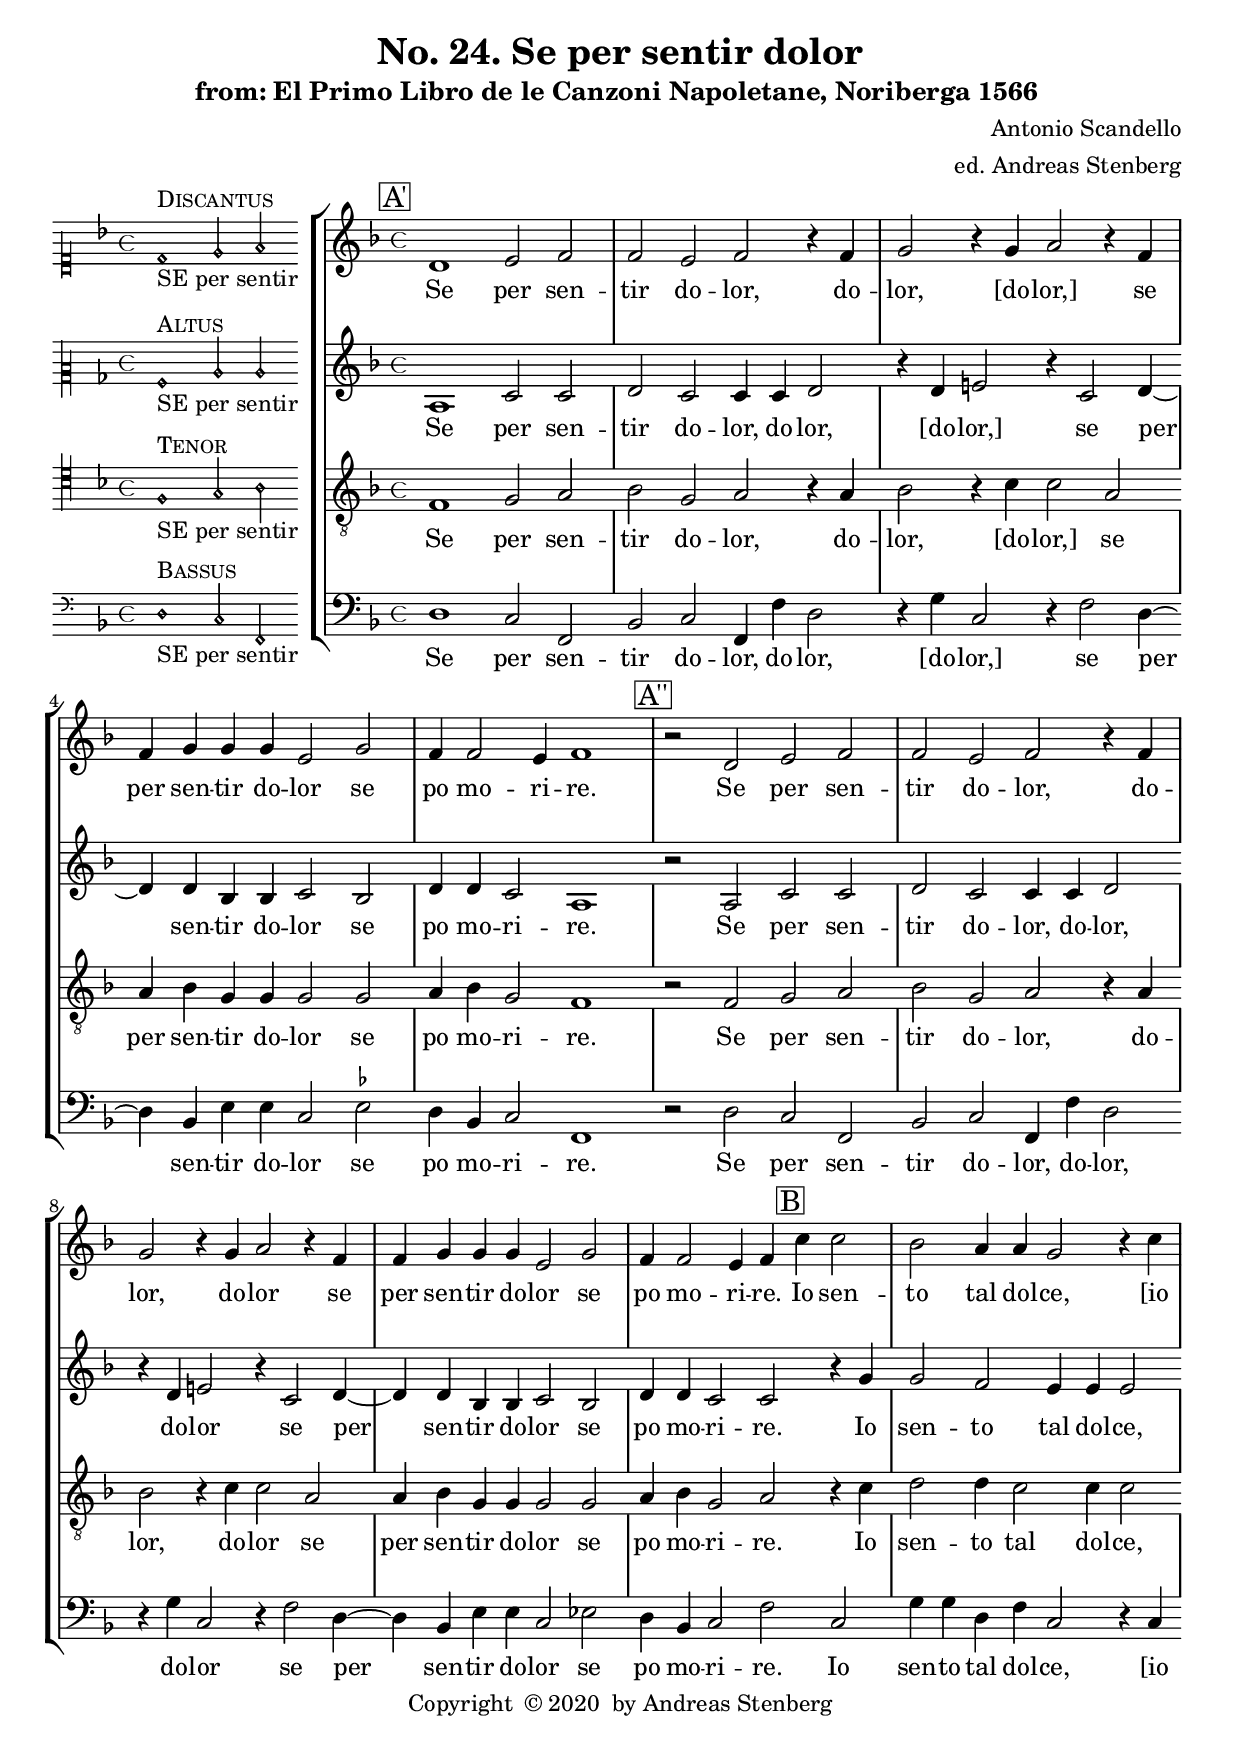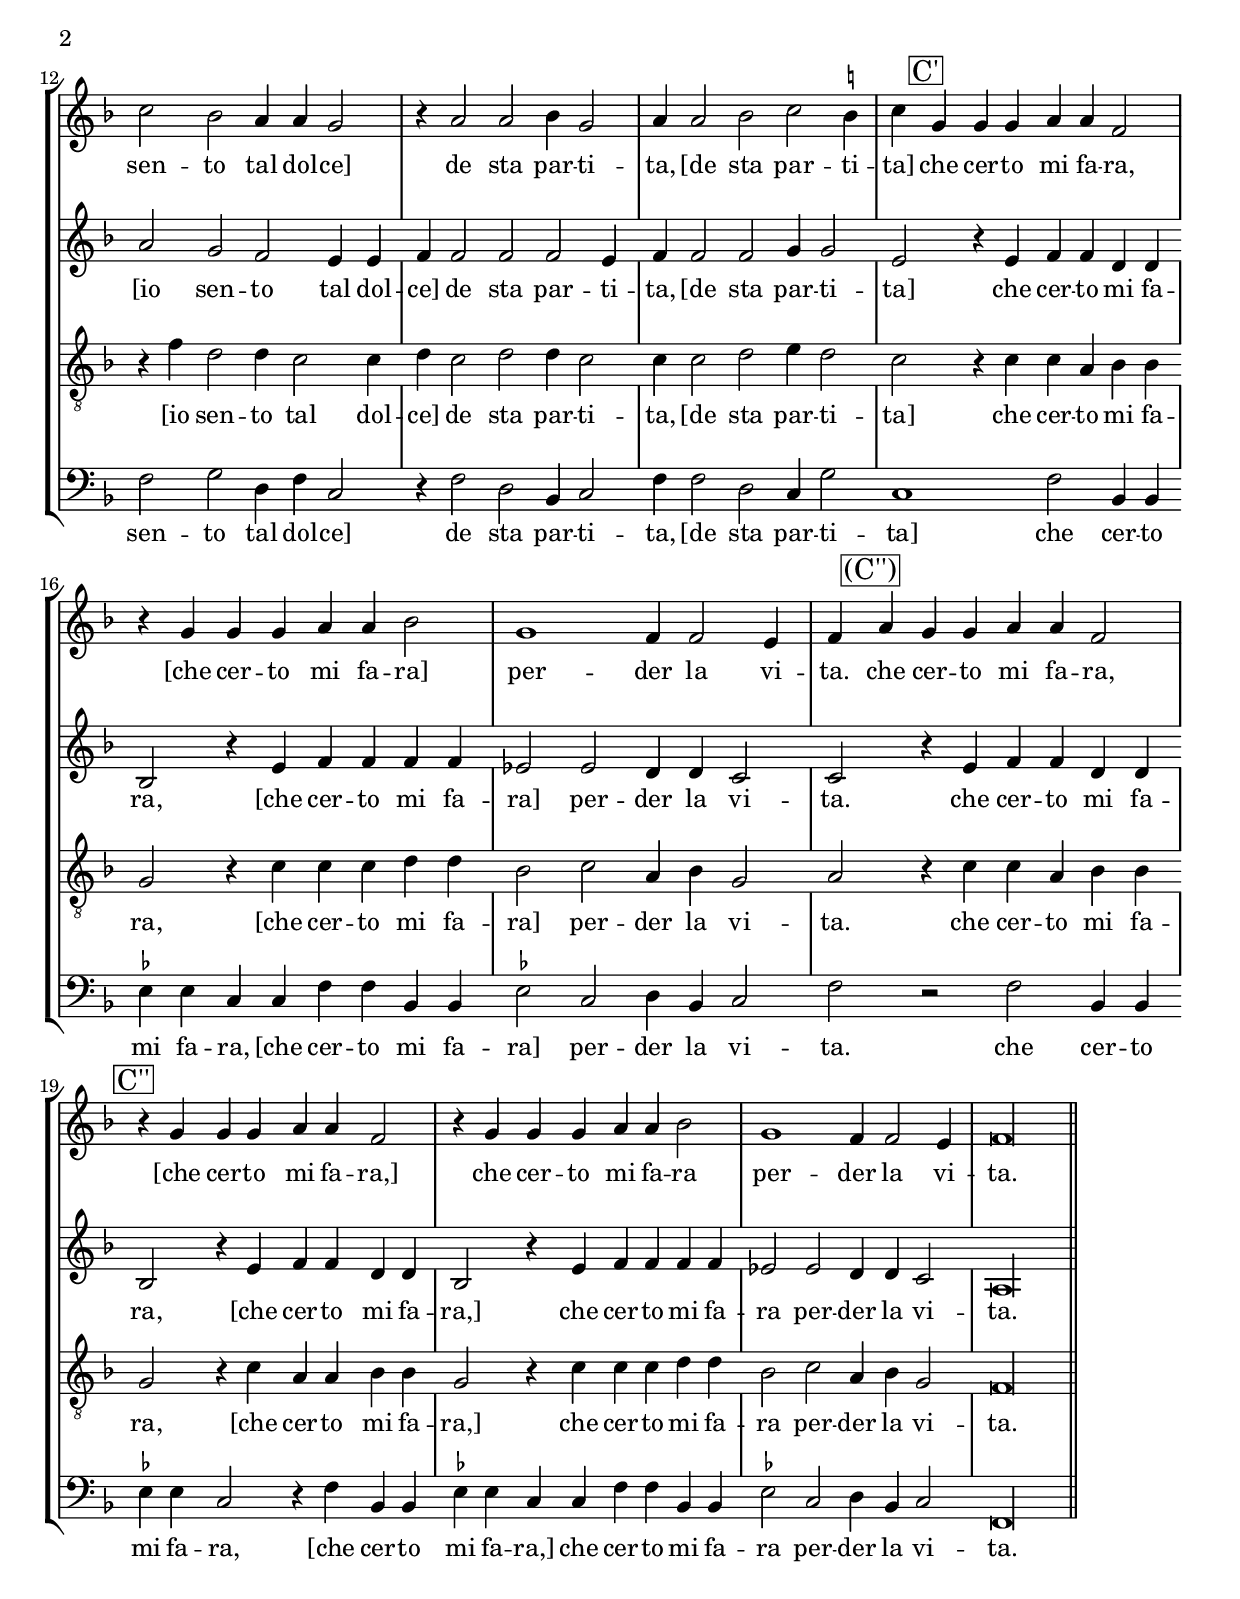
\version "2.18.0"
\include "deutsch.ly"
ficta = \once \set suggestAccidentals =##t
\header {
  title = \markup {
    \center-column {
      "No. 24. Se per sentir dolor"
      %      "Wann er zu nacht"
      %      \vspace #0.5
    }
  }
  subtitle = "from: El Primo Libro de le Canzoni Napoletane, Noriberga 1566 "
  composer = "Antonio Scandello"
  arranger = "ed. Andreas Stenberg"
  poet = ""
  meter =""
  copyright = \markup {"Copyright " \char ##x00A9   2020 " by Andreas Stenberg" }
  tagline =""
}
global = {
  \key f \major
}
%% PDF p.33
sopMusic = \relative c' {

  \set Score.tempoHideNote = ##t
  \tempo 2 = 86
  \override Staff.TimeSignature.style = #'mensural
  \time 4/4
  \set Timing.measureLength = #(ly:make-moment 4/2)
 % \override Staff.BarLine.transparent = ##t
  \mark \markup { \box A' }
  d1 e2 f2
  f2 e2 f2 r4 f4
  g2 r4 g4 a2 r4 f4
  f4 g4 g4 g4 e2 g2
  f4 f2 e4 f1
  \mark \markup { \box A'' }
  r2 d2						%% end of first line in orig.
  e2 f2 f2 e2
  f2 r4 f4 g2 r4 g4
  a2 r4 f4 f4 g4 g4 g4
  e2 g2 f4 f2 e4 f4 \mark \markup { \box B } c'4 c2
  b2 a4 a4 g2 r4 c4				%% end of second line.
  c2 b2 a4 a4 g2
  r4 a2 a2 b4 g2
  a4 a2 b2 c2 \ficta h4
  c4 \mark \markup { \box C' } g4 g4 g4 a4 a4 f2
  r4 g4 g4 g4 a4 a4 b2
  g1						%% end of third line.
  f4 f2 e4
  f4 \mark \markup { \box (C'') } a4 g4 g4 a4 a4 f2
  \mark \markup { \box C'' }
  r4 g4 g4 g4 a4 a4 f2
  r4 g4 g4 g4 a4 a4 b2
  g1 f4 f2 e4
  \cadenzaOn
  f\longa
  \revert Staff.BarLine.transparent
  \bar "||"
}
sopWords = \lyricmode {
  Se per sen -- tir do -- lor,
  do -- lor, [do -- lor,]
  se per sen -- tir do -- lor
  se po mo -- ri -- re.
  Se per sen -- tir do -- lor,
  do -- lor,
  do -- lor
  se per sen -- tir do -- lor se po mo -- ri -- re.
  Io sen -- to tal  dol -- ce,
  [io sen -- to tal dol -- ce] de sta par -- ti -- ta,
  [de sta par -- ti -- ta]
  che cer -- to mi fa -- ra,
  [che cer -- to mi fa -- ra] per -- der la vi -- ta.
  che cer -- to mi fa -- ra,
  [che cer -- to mi fa -- ra,]
  che cer -- to mi fa -- ra per -- der la vi -- ta.
}
%% PDF p.71
altoMusic = \relative c' {
  \override Staff.BarLine.transparent = ##t
  \override Staff.TimeSignature.style = #'mensural
  a1 c2 c2
  d2 c2 c4 c4 d2
  r4 d4 e!2 r4 c2d4~
  d4 d4 b4 b4 c2 b2
  d4 d4 c2 a1
  r2 a2						%% end of first  line in orig.
  c2 c2
  d2 c2 c4 c4 d2
  r4 d4 e!2 r4 c2 d4~
  d4 d4 b4 b4 c2 b2
  d4 d4 c2 c2 r4 g'4
  g2 f2 e4 e4 e2
  a2 g2 					%% end of second line.
  f2 e4 e4
  f4 f2 f2 f2 e4
  f4 f2 f2 g4 g2
  e2 r4 e4 f4 f4 d4 d4
  b2 r4 e4 f4 f4 f4 f4
  es2 es2 d4 d4 c2				%% end of third line.
  c2 r4 e4 f4 f4 d4 d4
  b2 r4 e4 f4 f4 d4 d4
  b2 r4 e4 f4 f4 f4 f4
  es2 es2 d4 d4 c2
  a\longa
  \revert Staff.BarLine.transparent
}
altoWords = \lyricmode {
  Se per sen -- tir do -- lor,
  do -- lor, [do -- lor,]
  se per sen -- tir do -- lor
  se po mo -- ri -- re.
  Se per sen -- tir do -- lor,
  do -- lor,
  do -- lor
  se per sen -- tir do -- lor se po mo -- ri -- re.
  Io sen -- to tal  dol -- ce,
  [io sen -- to tal dol -- ce] de sta par -- ti -- ta,
  [de sta par -- ti -- ta]
  che cer -- to mi fa -- ra,
  [che cer -- to mi fa -- ra] per -- der la vi -- ta.
  che cer -- to mi fa -- ra,
  [che cer -- to mi fa -- ra,]
  che cer -- to mi fa -- ra per -- der la vi -- ta.
}

%% PDF p. 109
tenorMusic = \relative c' {
  \clef "G_8"
  \override Staff.BarLine.transparent = ##t
  \override Staff.TimeSignature.style = #'mensural
  f,1 g2 a2
  b2 g2 a2 r4 a4
  b2 r4 c4 c2 a2
  a4 b4 g4 g4 g2 g2
  a4 b4 g2 f1
  r2 f2						%% end of first line in orig.
  g2 a2
  b2 g2 a2 r4 a4
  b2 r4 c4 c2 a2
  a4 b4 g4 g4  g2 g2
  a4 b4 g2  a2 r4 c4
  d2 d4 c2 c4 c2
  r4 f4 d2					%% end of second line.
  d4 c2 c4
  d4 c2 d2 d4 c2
  c4 c2 d2 e4 d2
  c2 r4 c4 c4 a4 b4 b4
  g2 r4 c4 c4 c4 d4 d4
  b2 c2 a4 b4 g2				%% end of third line.
  a2 r4 c4 c4 a4 b4 b4
  g2 r4 c4 a4 a4 b4 b4
  g2 r4 c4 c4 c4 d4 d4
  b2 c2 a4 b4 g2
  f\longa
  \revert Staff.BarLine.transparent
}
tenorWords = \lyricmode {
  Se per sen -- tir do -- lor,
  do -- lor, [do -- lor,]
  se per sen -- tir do -- lor
  se po mo -- ri -- re.
  Se per sen -- tir do -- lor,
  do -- lor,
  do -- lor
  se per sen -- tir do -- lor se po mo -- ri -- re.
  Io sen -- to tal  dol -- ce,
  [io sen -- to tal dol -- ce] de sta par -- ti -- ta,
  [de sta par -- ti -- ta]
  che cer -- to mi fa -- ra,
  [che cer -- to mi fa -- ra] per -- der la vi -- ta.
  che cer -- to mi fa -- ra,
  [che cer -- to mi fa -- ra,]
  che cer -- to mi fa -- ra per -- der la vi -- ta.
}
%% PDF p. 146

bassMusic = \relative c {
  \override Staff.BarLine.transparent = ##t
  \override Staff.TimeSignature.style = #'mensural
  d1 c2 f,2
  b2 c2 f,4 f'4 d2
  r4 g4 c,2 r4 f2 d4~
  d4 b4 e4 e4 c2 \ficta es2
  d4 b4 c2 f,1
  r2 d'2					%% end of first line in orig.
  c2 f,2
  b2 c2 f,4 f'4 d2
  r4 g4 c,2 r4 f2 d4~
  d4 b4 e4 e4 c2 es2
  d4 b4 c2 f2 c2
  g'4 g4 d4 f4 c2 r4 c4				%% end of second line.
  f2 g2 d4 f4 c2
  r4 f2 d2 b4 c2
  f4 f2 d2 c4 g'2
  c,1 f2 b,4 b4
  \ficta es4 es4 c4 c4 f4 f4 b,4 b4
  \ficta es2 c2 d4 b4 c2				%% end of third line.
  f2 r2 f2 b,4 b4
  \ficta es4 es4 c2 r4 f4 b,4 b4
  \ficta es4 es4 c4 c4 f4 f4 b,4 b4
  \ficta es2 c2 d4 b4 c2
  f,\longa
  \revert Staff.BarLine.transparent
}
bassWords = \lyricmode {
  Se per sen -- tir do -- lor,
  do -- lor, [do -- lor,]
  se per sen -- tir do -- lor
  se po mo -- ri -- re.
  Se per sen -- tir do -- lor,
  do -- lor,
  do -- lor
  se per sen -- tir do -- lor se po mo -- ri -- re.
  Io sen -- to tal  dol -- ce,
  [io sen -- to tal dol -- ce] de sta par -- ti -- ta,
  [de sta par -- ti -- ta]
  che cer -- to mi fa -- ra,
  [che cer -- to mi fa -- ra] per -- der la vi -- ta.
  che cer -- to mi fa -- ra,
  [che cer -- to mi fa -- ra,]
  che cer -- to mi fa -- ra per -- der la vi -- ta.
}
incipitDiscantus = \markup {
  \score {
    {
      %      \set Staff.instrumentName = #"Tenor "
      \override NoteHead.style = #'neomensural
      \override Rest.style = #'neomensural
      \override Staff.TimeSignature.style = #'mensural
      \cadenzaOn
      \clef "petrucci-c1"
      \key f \major
      \time 4/4
      d'1^\markup { \smallCaps"Discantus"}
      _"SE per sentir"
      e'2 f'2
    }
    \layout {
      \context {
        \Voice
        \remove "Ligature_bracket_engraver"
        \consists "Mensural_ligature_engraver"
      }
      line-width = 4.5\cm
    }
  }
}


incipitAltus = \markup {
  \score {
    {
      %      \set Staff.instrumentName = #"Tenor "
      \override NoteHead.style = #'neomensural
      \override Rest.style = #'neomensural
      \override Staff.TimeSignature.style = #'mensural
      \cadenzaOn
      \clef "petrucci-c2"
      \key f \major
      \time 4/4
      a1^\markup \smallCaps"Altus"
      _"SE per sentir"
      c'2 c'2
    }
    \layout {
      \context {
        \Voice
        \remove "Ligature_bracket_engraver"
        \consists "Mensural_ligature_engraver"
      }
      line-width = 4.5\cm
    }
  }
}


incipitTenor = \markup {
  \score {
    {
      %      \set Staff.instrumentName = #"Tenor "
      \override NoteHead.style = #'neomensural
      \override Rest.style = #'neomensural
      \override Staff.TimeSignature.style = #'mensural
      \cadenzaOn
      \clef "petrucci-c4"
      \key f \major
      \time 4/4
      f1^\markup \smallCaps"Tenor"
      _"SE per sentir"
      g2 a2
    }
    \layout {
      \context {
        \Voice
        \remove "Ligature_bracket_engraver"
        \consists "Mensural_ligature_engraver"
      }
      line-width = 5.0\cm
    }
  }
}
#(append! supported-clefs '(("mensural-f3" . ("clefs.mensural.f" 0 0))))

incipitBassus = \markup {
  \score {
    {
      %      \set Staff.instrumentName = #"Tenor "
      \override NoteHead.style = #'neomensural
      \override Rest.style = #'neomensural
      \override Staff.TimeSignature.style = #'mensural
      \cadenzaOn
      \clef "mensural-f"
      \key f \major
      \time 4/4
      d1^\markup \smallCaps"Bassus"
      _"SE per sentir"
      c2 f,2

    }
    \layout {
      \context {
        \Voice
        \remove "Ligature_bracket_engraver"
        \consists "Mensural_ligature_engraver"
      }
      line-width = 4.5\cm
    }
  }
}


\score {
  <<
    \new StaffGroup \with {
      \override VerticalAxisGroup.staff-staff-spacing = #'((basic-distance . 12))
    } <<
      \new Staff = treble <<
        \set Staff.instrumentName = \incipitDiscantus
        \new Voice = "sopranos" {
          \set  Staff.midiInstrument ="choir aahs"
          %	\voiceOne
          << \global \sopMusic >>
        }
      >>
      \new Lyrics = sopranos { s1 }

      \new Staff = "medius" <<
        \set Staff.instrumentName = \incipitAltus

        \new Voice = "altos" {
          %	\voiceTwo
          \set  Staff.midiInstrument ="choir aahs"
          << \global \altoMusic >>
        }
      >>

      \new Lyrics = "altos" { s1 }
      \new Staff = tenors <<
        \set Staff.instrumentName = \incipitTenor

        \clef "treble"
        \new Voice = "tenors" {
          \set  Staff.midiInstrument ="choir aahs"
          %	\voiceOne
          << \global \tenorMusic >>
        }
      >>
      \new Lyrics = "tenors" { s1 }

      \new Staff ="basses" {
        \set Staff.instrumentName = \incipitBassus

        \new Voice = "basses" {
          \set  Staff.midiInstrument ="choir aahs"
          \clef "bass"
          %	\voiceTwo
          << \global \bassMusic >>
        }
      }
    >>
    \new Lyrics = basses { s1 }

    \context Lyrics = sopranos \lyricsto sopranos \sopWords
    \context Lyrics = altos \lyricsto altos \altoWords
    \context Lyrics = tenors \lyricsto tenors \tenorWords
    \context Lyrics = basses \lyricsto basses \bassWords
  >>
  \layout {
    \context {
      \Score
      % no bars in staves
      %      \override BarLine.transparent = ##t

    }
    % the next three instructions keep the lyrics between the bar lines
    \context {
      \Lyrics
      \consists "Bar_engraver"
      \override BarLine.transparent = ##t
    }
    \context {
      \StaffGroup
      \consists "Separating_line_group_engraver"
    }
    \context {
      \Voice
      % no slurs
      \override Slur.transparent = ##t
      % Comment in the below "\remove" command to allow line
      % breaking also at those barlines where a note overlaps
      % into the next bar.  The command is commented out in this
      % short example score, but especially for large scores, you
      % will typically yield better line breaking and thus improve
      % overall spacing if you comment in the following command.
      %\remove "Forbid_line_break_engraver"
    }
    indent = 4.5\cm
  }

}
\score {
  <<
    \new StaffGroup <<
      \new Staff = treble <<
        \set Staff.instrumentName = \incipitDiscantus
        \new Voice = "sopranos" {
          \set  Staff.midiInstrument ="choir aahs"
          %	\voiceOne
          << \global \sopMusic >>
        }
      >>
      \new Lyrics = sopranos { s1 }

      \new Staff = "medius" <<
        \set Staff.instrumentName = \incipitAltus

        \new Voice = "altos" {
          %	\voiceTwo
          \set  Staff.midiInstrument ="choir aahs"
          << \global \altoMusic >>
        }
      >>

      \new Lyrics = "altos" { s1 }
      \new Staff = tenors <<
        \set Staff.instrumentName = \incipitTenor

        \clef "treble"
        \new Voice = "tenors" {
          \set  Staff.midiInstrument ="choir aahs"
          %	\voiceOne
          << \global \tenorMusic >>
        }
      >>
      \new Lyrics = "tenors" { s1 }

      \new Staff ="basses" {
        \set Staff.instrumentName = \incipitBassus

        \new Voice = "basses" {
          \set  Staff.midiInstrument ="choir aahs"
          \clef "G_8"
          %	\voiceTwo
          << \global \bassMusic >>
        }
      }
    >>
    \new Lyrics = basses { s1 }

    \context Lyrics = sopranos \lyricsto sopranos \sopWords
    \context Lyrics = altos \lyricsto altos \altoWords
    \context Lyrics = tenors \lyricsto tenors \tenorWords
    \context Lyrics = basses \lyricsto basses \bassWords
  >>
  \midi {}
}
\paper {
  ragged-bottom = ##t
  ragged-last-bottom = ##t
  ragged-last = ##t
}

%{
convert-ly.py (GNU LilyPond) 2.18.2  convert-ly.py: Processing `'...
Applying conversion: 2.15.7, 2.15.9, 2.15.10, 2.15.16, 2.15.17,
2.15.18, 2.15.19, 2.15.20, 2.15.25, 2.15.32, 2.15.39, 2.15.40,
2.15.42, 2.15.43, 2.16.0, 2.17.0, 2.17.4, 2.17.5, 2.17.6, 2.17.11,
2.17.14, 2.17.15, 2.17.18, 2.17.19, 2.17.20, 2.17.25, 2.17.27,
2.17.29, 2.17.97, 2.18.0
%}
